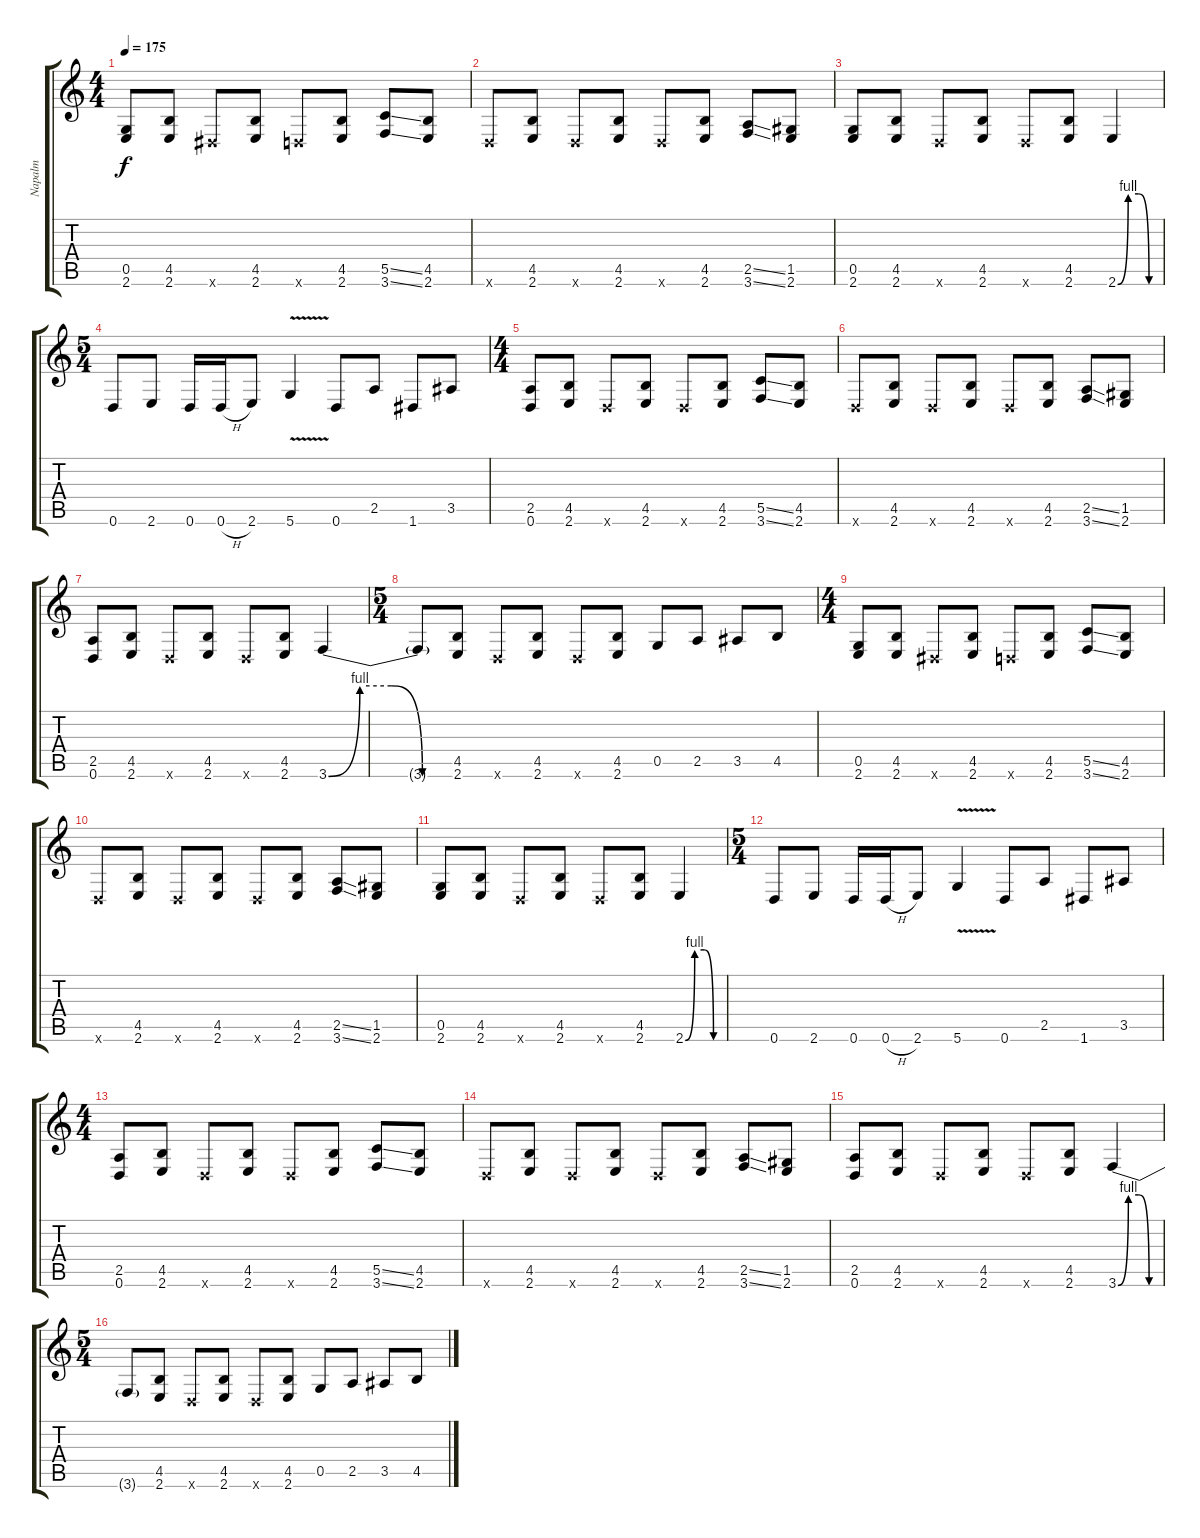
\track ("Napalm" "Napalm") {instrument distortionguitar}
\staff {score tabs}
\tuning (D4 A3 F3 C3 G2 D2) {hide}
\ts (4 4)
\tempo 175
\clef g2
\ks c
(0.5 2.6).8{dy f instrument distortionguitar} (4.5 2.6).8 1.6{x}.8 (4.5 2.6).8 0.6{x}.8 (4.5 2.6).8 (5.5{ss} 3.6{ss}).8 (4.5 2.6).8 |
0.6{x}.8 (4.5 2.6).8 0.6{x}.8 (4.5 2.6).8 0.6{x}.8 (4.5 2.6).8 (2.5{ss} 3.6{ss}).8 (1.5 2.6).8 |
(0.5 2.6).8 (4.5 2.6).8 0.6{x}.8 (4.5 2.6).8 0.6{x}.8 (4.5 2.6).8 2.6{be (custom 0 0 15 4 30 4 45 0 60 0)}.4 |
\ts (5 4)
0.6.8 2.6.8 0.6.16 0.6{h}.16 2.6.8 5.6{v}.4 0.6.8 2.5.8 1.6.8 3.5.8 |
\ts (4 4)
(2.5 0.6).8 (4.5 2.6).8 0.6{x}.8 (4.5 2.6).8 0.6{x}.8 (4.5 2.6).8 (5.5{ss} 3.6{ss}).8 (4.5 2.6).8 |
0.6{x}.8 (4.5 2.6).8 0.6{x}.8 (4.5 2.6).8 0.6{x}.8 (4.5 2.6).8 (2.5{ss} 3.6{ss}).8 (1.5 2.6).8 |
(2.5 0.6).8 (4.5 2.6).8 0.6{x}.8 (4.5 2.6).8 0.6{x}.8 (4.5 2.6).8 3.6{be (custom 0 0 15 4 30 4 45 0 60 0)}.4 |
\ts (5 4)
3.6{t}.8 (4.5 2.6).8 0.6{x}.8 (4.5 2.6).8 0.6{x}.8 (4.5 2.6).8 0.5.8 2.5.8 3.5.8 4.5.8 |
\ts (4 4)
(0.5 2.6).8 (4.5 2.6).8 1.6{x}.8 (4.5 2.6).8 0.6{x}.8 (4.5 2.6).8 (5.5{ss} 3.6{ss}).8 (4.5 2.6).8 |
0.6{x}.8 (4.5 2.6).8 0.6{x}.8 (4.5 2.6).8 0.6{x}.8 (4.5 2.6).8 (2.5{ss} 3.6{ss}).8 (1.5 2.6).8 |
(0.5 2.6).8 (4.5 2.6).8 0.6{x}.8 (4.5 2.6).8 0.6{x}.8 (4.5 2.6).8 2.6{be (custom 0 0 15 4 30 4 45 0 60 0)}.4 |
\ts (5 4)
0.6.8 2.6.8 0.6.16 0.6{h}.16 2.6.8 5.6{v}.4 0.6.8 2.5.8 1.6.8 3.5.8 |
\ts (4 4)
(2.5 0.6).8 (4.5 2.6).8 0.6{x}.8 (4.5 2.6).8 0.6{x}.8 (4.5 2.6).8 (5.5{ss} 3.6{ss}).8 (4.5 2.6).8 |
0.6{x}.8 (4.5 2.6).8 0.6{x}.8 (4.5 2.6).8 0.6{x}.8 (4.5 2.6).8 (2.5{ss} 3.6{ss}).8 (1.5 2.6).8 |
(2.5 0.6).8 (4.5 2.6).8 0.6{x}.8 (4.5 2.6).8 0.6{x}.8 (4.5 2.6).8 3.6{be (custom 0 0 15 4 30 4 45 0 60 0)}.4 |
\ts (5 4)
3.6{t}.8 (4.5 2.6).8 0.6{x}.8 (4.5 2.6).8 0.6{x}.8 (4.5 2.6).8 0.5.8 2.5.8 3.5.8 4.5.8
